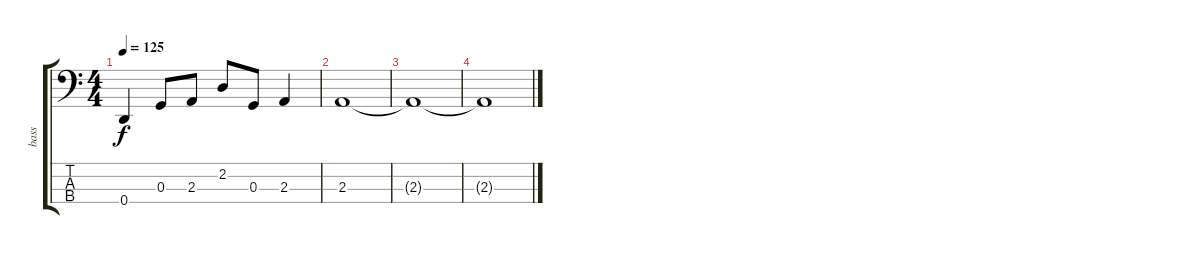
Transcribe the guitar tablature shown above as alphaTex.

\track ("bass" "bass") {instrument electricbassfinger}
\staff {score tabs}
\tuning (F2 C2 G1 D1) {hide}
\ts (4 4)
\tempo 125
\clef f4
\ks c
0.4.4{dy f} 0.3.8 2.3.8 2.2.8 0.3.8 2.3.4 |
2.3.1 |
2.3{t}.1 |
2.3{t}.1
